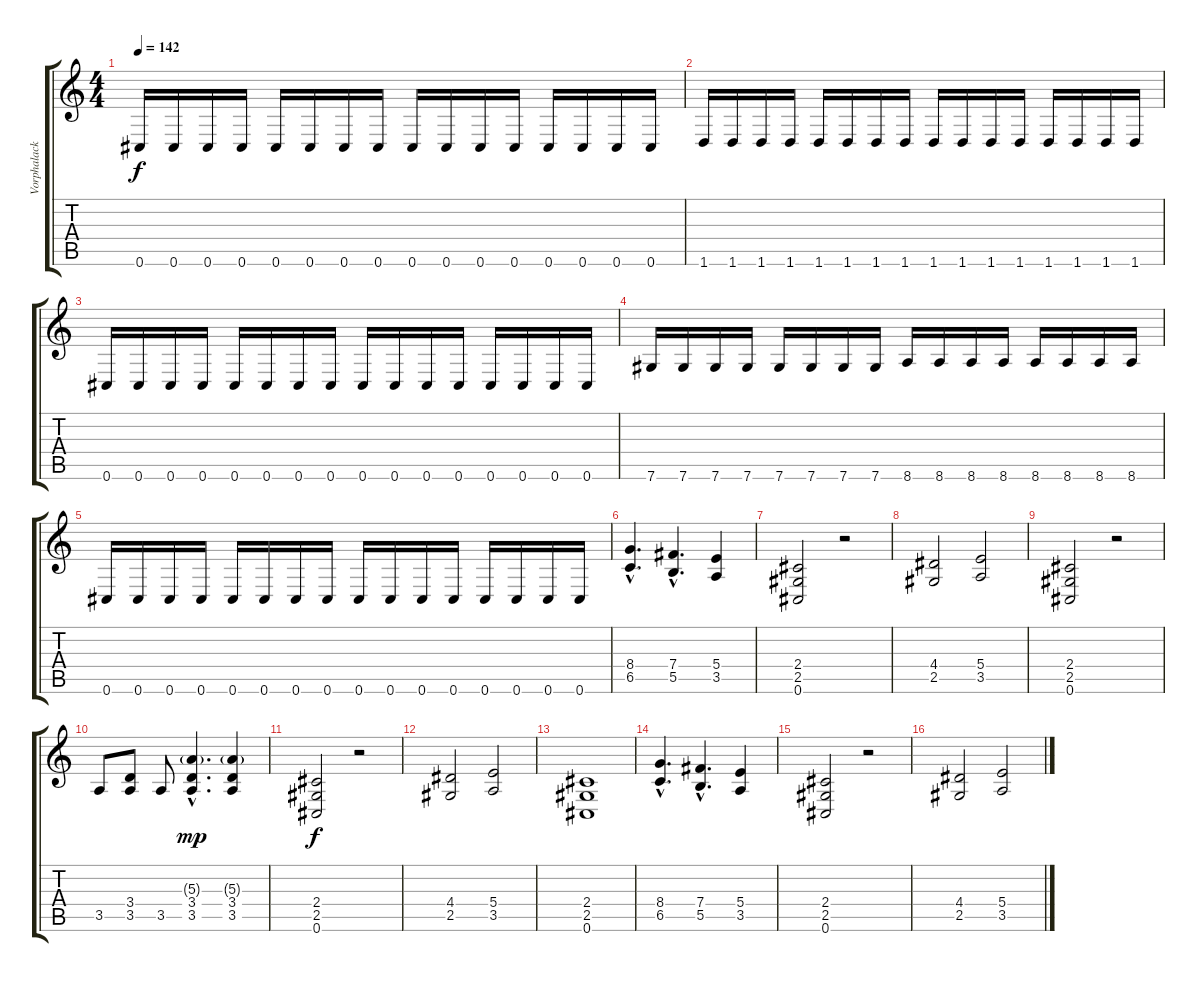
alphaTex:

\track ("Vorphalack" "Vorphalack") {instrument distortionguitar}
\staff {score tabs}
\tuning (Db4 Ab3 E3 B2 Gb2 Db2) {hide}
\ts (4 4)
\tempo 142
\clef g2
\ks c
0.6.16{dy f} 0.6.16 0.6.16 0.6.16 0.6.16 0.6.16 0.6.16 0.6.16 0.6.16 0.6.16 0.6.16 0.6.16 0.6.16 0.6.16 0.6.16 0.6.16 |
1.6.16 1.6.16 1.6.16 1.6.16 1.6.16 1.6.16 1.6.16 1.6.16 1.6.16 1.6.16 1.6.16 1.6.16 1.6.16 1.6.16 1.6.16 1.6.16 |
0.6.16 0.6.16 0.6.16 0.6.16 0.6.16 0.6.16 0.6.16 0.6.16 0.6.16 0.6.16 0.6.16 0.6.16 0.6.16 0.6.16 0.6.16 0.6.16 |
7.6.16 7.6.16 7.6.16 7.6.16 7.6.16 7.6.16 7.6.16 7.6.16 8.6.16 8.6.16 8.6.16 8.6.16 8.6.16 8.6.16 8.6.16 8.6.16 |
0.6.16 0.6.16 0.6.16 0.6.16 0.6.16 0.6.16 0.6.16 0.6.16 0.6.16 0.6.16 0.6.16 0.6.16 0.6.16 0.6.16 0.6.16 0.6.16 |
(8.4{hac} 6.5{hac}).4{d} (7.4{hac} 5.5{hac}).4{d} (5.4 3.5).4 |
(2.4 2.5 0.6).2 r.2 |
(4.4 2.5).2 (5.4 3.5).2 |
(2.4 2.5 0.6).2 r.2 |
3.5.8 (3.4 3.5).8 3.5.8 (5.3{g hac} 3.4{hac} 3.5{hac}).4{d dy mp} (5.3{g} 3.4 3.5).4 |
(2.4 2.5 0.6).2{dy f} r.2 |
(4.4 2.5).2 (5.4 3.5).2 |
(2.4 2.5 0.6).1 |
(8.4{hac} 6.5{hac}).4{d} (7.4{hac} 5.5{hac}).4{d} (5.4 3.5).4 |
(2.4 2.5 0.6).2 r.2 |
(4.4 2.5).2 (5.4 3.5).2
